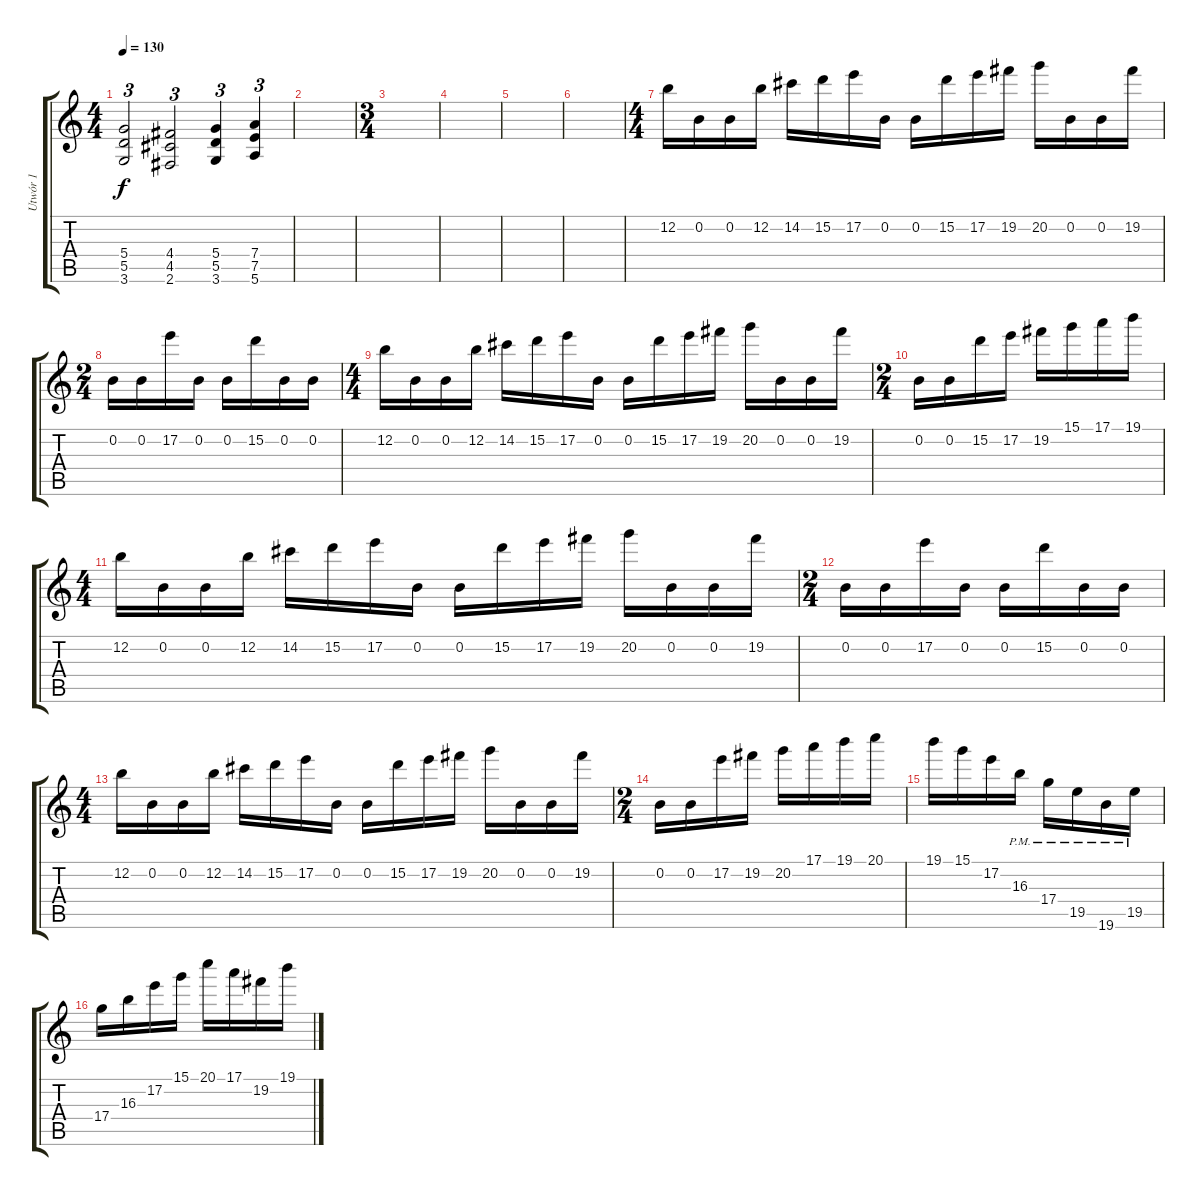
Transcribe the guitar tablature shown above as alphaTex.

\track ("Utwór 1" "Utwór 1") {instrument distortionguitar}
\staff {score tabs}
\tuning (E4 B3 G3 D3 A2 E2) {hide}
\ts (4 4)
\tempo 130
\clef g2
\ks c
(5.4{t} 5.5{t} 3.6{t}).2{tu (3 2) dy f} (4.4 4.5 2.6).2{tu (3 2)} (5.4 5.5 3.6).4{tu (3 2)} (7.4 7.5 5.6).4{tu (3 2)} |
|
\ts (3 4)
|
|
|
|
\ts (4 4)
12.2.16 0.2.16 0.2.16 12.2.16 14.2.16 15.2.16 17.2.16 0.2.16 0.2.16 15.2.16 17.2.16 19.2.16 20.2.16 0.2.16 0.2.16 19.2.16 |
\ts (2 4)
0.2.16 0.2.16 17.2.16 0.2.16 0.2.16 15.2.16 0.2.16 0.2.16 |
\ts (4 4)
12.2.16 0.2.16 0.2.16 12.2.16 14.2.16 15.2.16 17.2.16 0.2.16 0.2.16 15.2.16 17.2.16 19.2.16 20.2.16 0.2.16 0.2.16 19.2.16 |
\ts (2 4)
0.2.16 0.2.16 15.2.16 17.2.16 19.2.16 15.1.16 17.1.16 19.1.16 |
\ts (4 4)
12.2.16 0.2.16 0.2.16 12.2.16 14.2.16 15.2.16 17.2.16 0.2.16 0.2.16 15.2.16 17.2.16 19.2.16 20.2.16 0.2.16 0.2.16 19.2.16 |
\ts (2 4)
0.2.16 0.2.16 17.2.16 0.2.16 0.2.16 15.2.16 0.2.16 0.2.16 |
\ts (4 4)
12.2.16 0.2.16 0.2.16 12.2.16 14.2.16 15.2.16 17.2.16 0.2.16 0.2.16 15.2.16 17.2.16 19.2.16 20.2.16 0.2.16 0.2.16 19.2.16 |
\ts (2 4)
0.2.16 0.2.16 17.2.16 19.2.16 20.2.16 17.1.16 19.1.16 20.1.16 |
19.1.16 15.1.16 17.2.16 16.3{pm}.16 17.4{pm}.16 19.5{pm}.16 19.6{pm}.16 19.5{pm}.16 |
17.4.16 16.3.16 17.2.16 15.1.16 20.1.16 17.1.16 19.2.16 19.1.16
